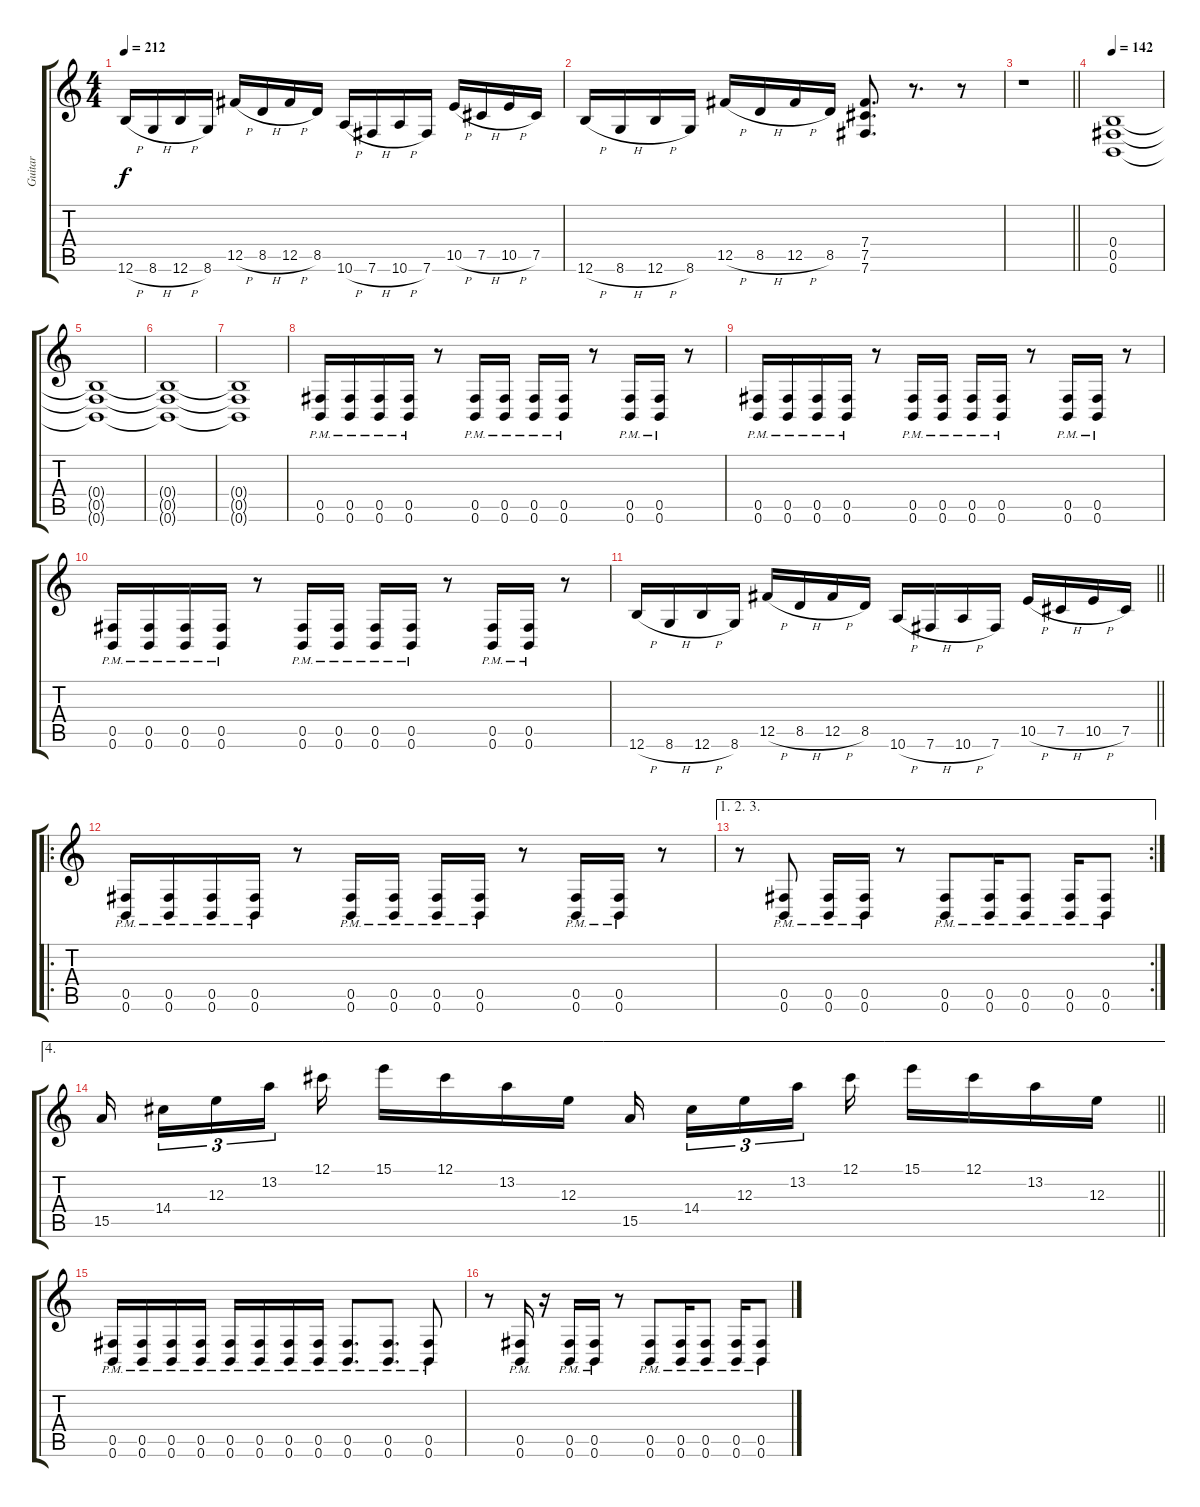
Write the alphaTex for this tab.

\track ("Guitar" "Guitar") {instrument distortionguitar}
\staff {score tabs}
\tuning (Db4 Ab3 E3 B2 Gb2 B1) {hide}
\ts (4 4)
\tempo 212
\clef g2
\ks c
12.6{h}.16{dy f} 8.6{h}.16 12.6{h}.16 8.6.16 12.5{h}.16 8.5{h}.16 12.5{h}.16 8.5.16 10.6{h}.16 7.6{h}.16 10.6{h}.16 7.6.16 10.5{h}.16 7.5{h}.16 10.5{h}.16 7.5.16 |
12.6{h}.16 8.6{h}.16 12.6{h}.16 8.6.16 12.5{h}.16 8.5{h}.16 12.5{h}.16 8.5.16 (7.4 7.5 7.6).8{d} r.8{d} r.8 |
\barLineRight lightlight
r.1 |
\tempo 142
(0.4 0.5 0.6).1 |
(0.4{t} 0.5{t} 0.6{t}).1 |
(0.4{t} 0.5{t} 0.6{t}).1 |
(0.4{t} 0.5{t} 0.6{t}).1 |
(0.5{pm} 0.6{pm}).16 (0.5{pm} 0.6{pm}).16 (0.5{pm} 0.6{pm}).16 (0.5{pm} 0.6{pm}).16 r.8 (0.5{pm} 0.6{pm}).16 (0.5{pm} 0.6{pm}).16 (0.5{pm} 0.6{pm}).16 (0.5{pm} 0.6{pm}).16 r.8 (0.5{pm} 0.6{pm}).16 (0.5{pm} 0.6{pm}).16 r.8 |
(0.5{pm} 0.6{pm}).16 (0.5{pm} 0.6{pm}).16 (0.5{pm} 0.6{pm}).16 (0.5{pm} 0.6{pm}).16 r.8 (0.5{pm} 0.6{pm}).16 (0.5{pm} 0.6{pm}).16 (0.5{pm} 0.6{pm}).16 (0.5{pm} 0.6{pm}).16 r.8 (0.5{pm} 0.6{pm}).16 (0.5{pm} 0.6{pm}).16 r.8 |
(0.5{pm} 0.6{pm}).16 (0.5{pm} 0.6{pm}).16 (0.5{pm} 0.6{pm}).16 (0.5{pm} 0.6{pm}).16 r.8 (0.5{pm} 0.6{pm}).16 (0.5{pm} 0.6{pm}).16 (0.5{pm} 0.6{pm}).16 (0.5{pm} 0.6{pm}).16 r.8 (0.5{pm} 0.6{pm}).16 (0.5{pm} 0.6{pm}).16 r.8 |
\barLineRight lightlight
12.6{h}.16 8.6{h}.16 12.6{h}.16 8.6.16 12.5{h}.16 8.5{h}.16 12.5{h}.16 8.5.16 10.6{h}.16 7.6{h}.16 10.6{h}.16 7.6.16 10.5{h}.16 7.5{h}.16 10.5{h}.16 7.5.16 |
\ro
(0.5{pm} 0.6{pm}).16 (0.5{pm} 0.6{pm}).16 (0.5{pm} 0.6{pm}).16 (0.5{pm} 0.6{pm}).16 r.8 (0.5{pm} 0.6{pm}).16 (0.5{pm} 0.6{pm}).16 (0.5{pm} 0.6{pm}).16 (0.5{pm} 0.6{pm}).16 r.8 (0.5{pm} 0.6{pm}).16 (0.5{pm} 0.6{pm}).16 r.8 |
\ae (1 2 3)
\rc 2
r.8 (0.5{pm} 0.6{pm}).8 (0.5{pm} 0.6{pm}).16 (0.5{pm} 0.6{pm}).16 r.8 (0.5{pm} 0.6{pm}).8 (0.5{pm} 0.6{pm}).16 (0.5{pm} 0.6{pm}).8 (0.5{pm} 0.6{pm}).16 (0.5{pm} 0.6{pm}).8 |
\ae 4
\barLineRight lightlight
15.5.16{beam splitsecondary} 14.4.16{tu (3 2)} 12.3.16{tu (3 2)} 13.2.16{tu (3 2) beam splitsecondary} 12.1.16 15.1.16 12.1.16 13.2.16 12.3.16 15.5.16{beam splitsecondary} 14.4.16{tu (3 2)} 12.3.16{tu (3 2)} 13.2.16{tu (3 2) beam splitsecondary} 12.1.16 15.1.16 12.1.16 13.2.16 12.3.16 |
(0.5{pm} 0.6{pm}).16 (0.5{pm} 0.6{pm}).16 (0.5{pm} 0.6{pm}).16 (0.5{pm} 0.6{pm}).16 (0.5{pm} 0.6{pm}).16 (0.5{pm} 0.6{pm}).16 (0.5{pm} 0.6{pm}).16 (0.5{pm} 0.6{pm}).16 (0.5{pm} 0.6{pm}).8{d} (0.5{pm} 0.6{pm}).8{d} (0.5{pm} 0.6).8 |
r.8 (0.5{pm} 0.6{pm}).16 r.16 (0.5{pm} 0.6{pm}).16 (0.5{pm} 0.6{pm}).16 r.8 (0.5{pm} 0.6{pm}).8 (0.5{pm} 0.6{pm}).16 (0.5{pm} 0.6{pm}).8 (0.5{pm} 0.6{pm}).16 (0.5{pm} 0.6{pm}).8
